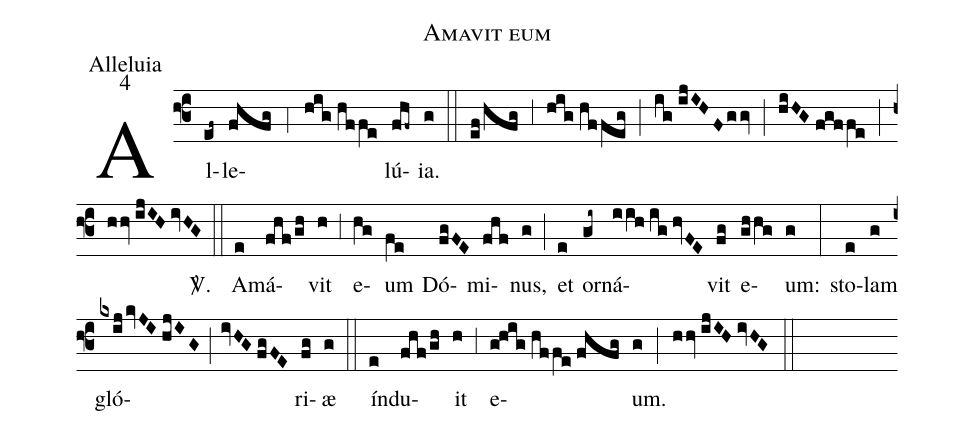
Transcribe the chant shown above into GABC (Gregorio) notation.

name:Amavit eum;
office-part:Alleluia;
mode:4;
%%
(f3) Al(ef~)le(fhfg;4hig//hffe)lú(fhf~)ia.(g) (::) (ef/hfg) (;3) (hig//hffeg) (;) (ig//ijIHF/ggv) (;) (hiHG//fgffe) (;) (hhv//ijIH//ivHG) <sp>V/</sp>.(::) A(e)má(fhf/gh)vit(h) (;3) e(hg)um(fe) Dó(fgFE)mi(fhf)nus,(g) (;) et(e) or(gi~)ná(iih//ig//hvFE)vit(fg) e(ghhg)um:(g) (:) sto(e)lam(g) gló(kxij/kvJI//hjIG;ivHG//fgFE)ri(fg)æ(g) (::) ín(e)du(fhf/gh)it(h) (;3) e(g!hig//hffe//fhfg)um.(g) (;) (hhv//ijIH//ivHG) (::)
